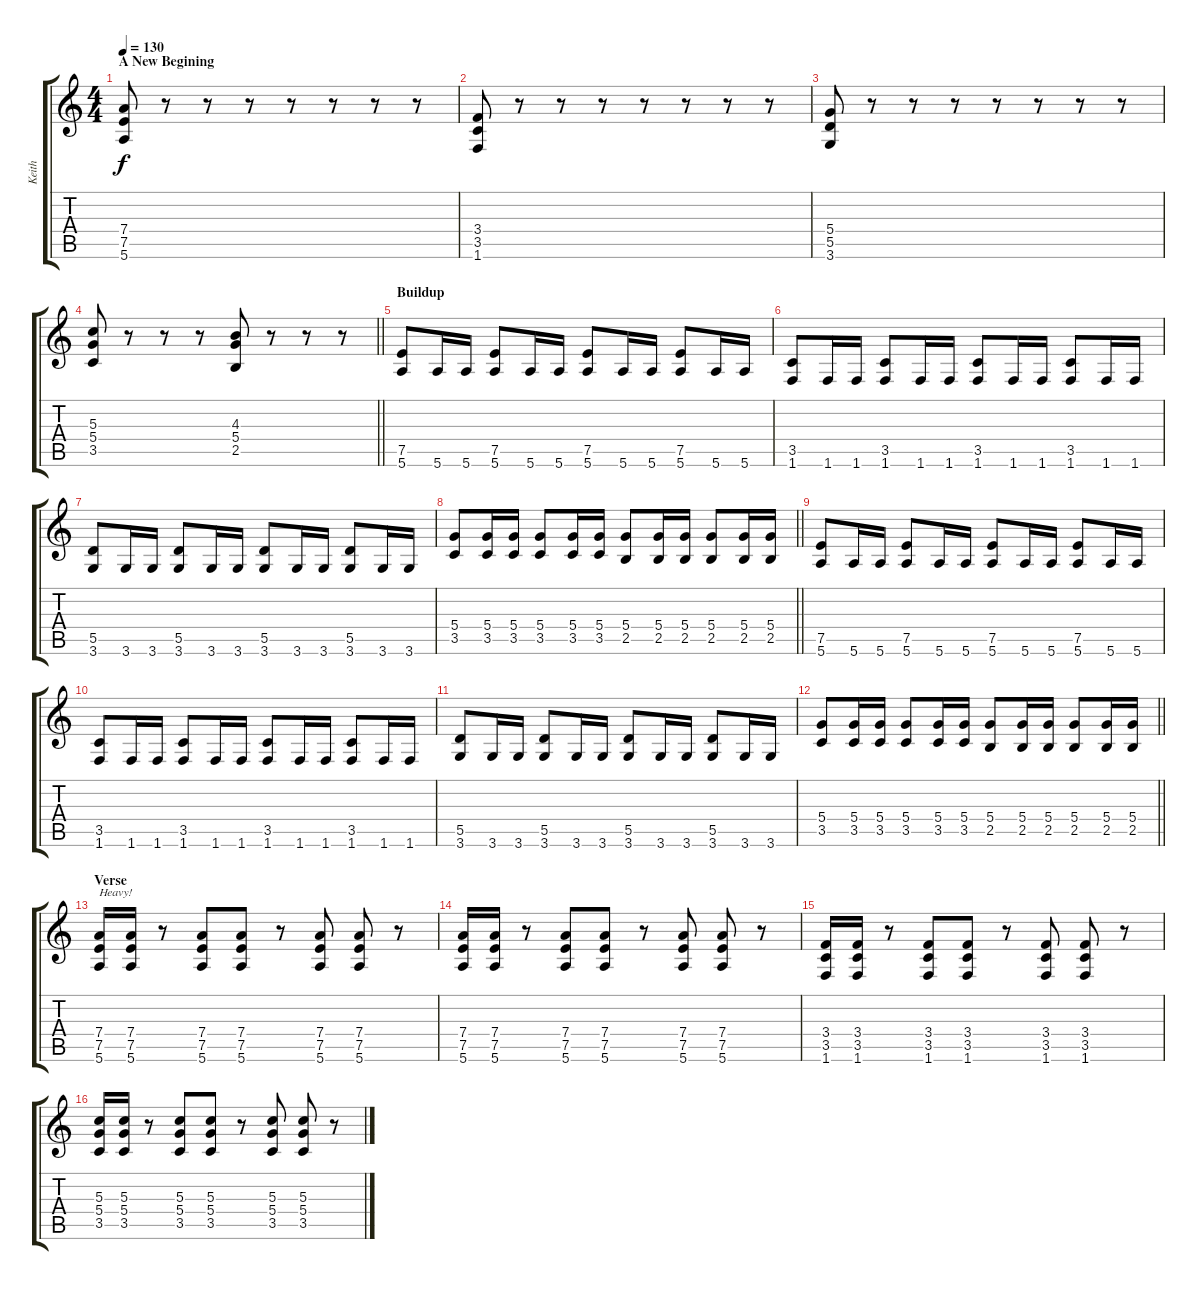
\track ("Keith" "Keith") {instrument distortionguitar}
\staff {score tabs}
\tuning (E4 B3 G3 D3 A2 E2) {hide}
\ts (4 4)
\section ("" "A New Begining")
\tempo 130
\clef g2
\ks c
(7.4 7.5 5.6).8{dy f instrument distortionguitar} r.8 r.8 r.8 r.8 r.8 r.8 r.8 |
(3.4 3.5 1.6).8 r.8 r.8 r.8 r.8 r.8 r.8 r.8 |
(5.4 5.5 3.6).8 r.8 r.8 r.8 r.8 r.8 r.8 r.8 |
\barLineRight lightlight
(5.3 5.4 3.5).8 r.8 r.8 r.8 (4.3 5.4 2.5).8 r.8 r.8 r.8 |
\section ("" "Buildup")
(7.5 5.6).8 5.6.16 5.6.16 (7.5 5.6).8 5.6.16 5.6.16 (7.5 5.6).8 5.6.16 5.6.16 (7.5 5.6).8 5.6.16 5.6.16 |
(3.5 1.6).8 1.6.16 1.6.16 (3.5 1.6).8 1.6.16 1.6.16 (3.5 1.6).8 1.6.16 1.6.16 (3.5 1.6).8 1.6.16 1.6.16 |
(5.5 3.6).8 3.6.16 3.6.16 (5.5 3.6).8 3.6.16 3.6.16 (5.5 3.6).8 3.6.16 3.6.16 (5.5 3.6).8 3.6.16 3.6.16 |
\barLineRight lightlight
(5.4 3.5).8 (5.4 3.5).16 (5.4 3.5).16 (5.4 3.5).8 (5.4 3.5).16 (5.4 3.5).16 (5.4 2.5).8 (5.4 2.5).16 (5.4 2.5).16 (5.4 2.5).8 (5.4 2.5).16 (5.4 2.5).16 |
(7.5 5.6).8 5.6.16 5.6.16 (7.5 5.6).8 5.6.16 5.6.16 (7.5 5.6).8 5.6.16 5.6.16 (7.5 5.6).8 5.6.16 5.6.16 |
(3.5 1.6).8 1.6.16 1.6.16 (3.5 1.6).8 1.6.16 1.6.16 (3.5 1.6).8 1.6.16 1.6.16 (3.5 1.6).8 1.6.16 1.6.16 |
(5.5 3.6).8 3.6.16 3.6.16 (5.5 3.6).8 3.6.16 3.6.16 (5.5 3.6).8 3.6.16 3.6.16 (5.5 3.6).8 3.6.16 3.6.16 |
\barLineRight lightlight
(5.4 3.5).8 (5.4 3.5).16 (5.4 3.5).16 (5.4 3.5).8 (5.4 3.5).16 (5.4 3.5).16 (5.4 2.5).8 (5.4 2.5).16 (5.4 2.5).16 (5.4 2.5).8 (5.4 2.5).16 (5.4 2.5).16 |
\section ("" "Verse")
(7.4 7.5 5.6).16{txt "Heavy!" volume 13} (7.4 7.5 5.6).16 r.8 (7.4 7.5 5.6).8 (7.4 7.5 5.6).8 r.8 (7.4 7.5 5.6).8 (7.4 7.5 5.6).8 r.8 |
(7.4 7.5 5.6).16 (7.4 7.5 5.6).16 r.8 (7.4 7.5 5.6).8 (7.4 7.5 5.6).8 r.8 (7.4 7.5 5.6).8 (7.4 7.5 5.6).8 r.8 |
(3.4 3.5 1.6).16 (3.4 3.5 1.6).16 r.8 (3.4 3.5 1.6).8 (3.4 3.5 1.6).8 r.8 (3.4 3.5 1.6).8 (3.4 3.5 1.6).8 r.8 |
(5.3 5.4 3.5).16 (5.3 5.4 3.5).16 r.8 (5.3 5.4 3.5).8 (5.3 5.4 3.5).8 r.8 (5.3 5.4 3.5).8 (5.3 5.4 3.5).8 r.8
